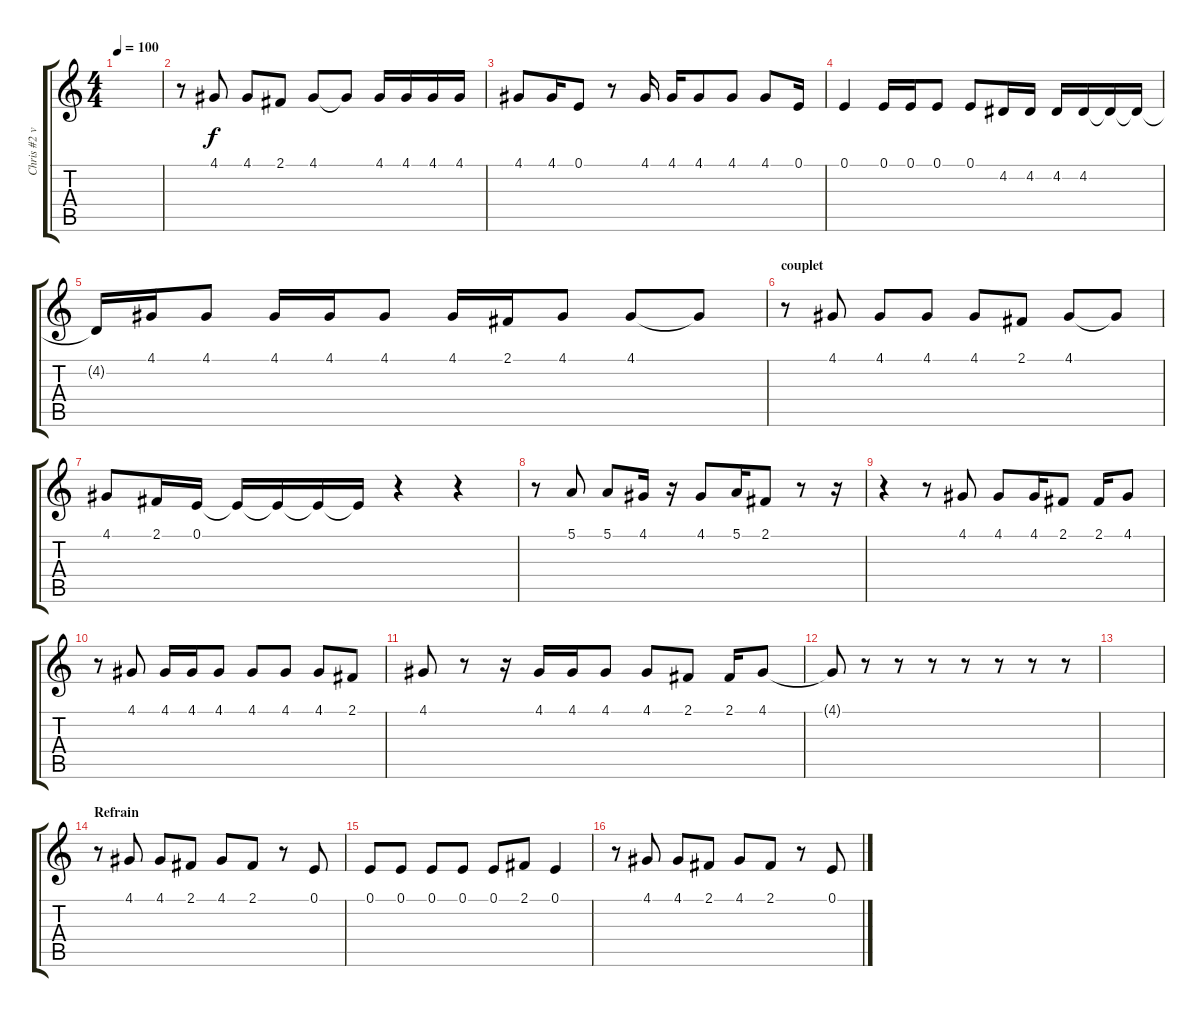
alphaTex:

\track ("Chris #2 vocals" "Chris #2 v") {instrument synthbrass2}
\staff {score tabs}
\tuning (E4 B3 G3 D3 A2 E2) {hide}
\ts (4 4)
\tempo 100
\clef g2
\ks c
|
r.8 4.1.8 4.1.8 2.1.8 4.1.8 4.1{t}.8 4.1.16 4.1.16 4.1.16 4.1.16 |
4.1.8 4.1.16 0.1.8 r.8 4.1.16 4.1.16 4.1.8 4.1.8 4.1.8 0.1.16 |
0.1.4 0.1.16 0.1.16 0.1.8 0.1.8 4.2.16 4.2.16 4.2.16 4.2.16 4.2{t}.16 4.2{t}.16 |
4.2{t}.16 4.1.16 4.1.8 4.1.16 4.1.16 4.1.8 4.1.16 2.1.16 4.1.8 4.1.8 4.1{t}.8 |
\section ("" "couplet")
r.8 4.1.8 4.1.8 4.1.8 4.1.8 2.1.8 4.1.8 4.1{t}.8 |
4.1.8 2.1.16 0.1.16 0.1{t}.16 0.1{t}.16 0.1{t}.16 0.1{t}.16 r.4 r.4 |
r.8 5.1.8 5.1.8 4.1.16 r.16 4.1.8 5.1.16 2.1.8 r.8 r.16 |
r.4 r.8 4.1.8 4.1.8 4.1.16 2.1.8 2.1.16 4.1.8 |
r.8 4.1.8 4.1.16 4.1.16 4.1.8 4.1.8 4.1.8 4.1.8 2.1.8 |
4.1.8 r.8 r.16 4.1.16 4.1.16 4.1.8 4.1.8 2.1.8 2.1.16 4.1.8 |
4.1{t}.8 r.8 r.8 r.8 r.8 r.8 r.8 r.8 |
|
\section ("" "Refrain")
r.8 4.1.8 4.1.8 2.1.8 4.1.8 2.1.8 r.8 0.1.8 |
0.1.8 0.1.8 0.1.8 0.1.8 0.1.8 2.1.8 0.1.4 |
r.8 4.1.8 4.1.8 2.1.8 4.1.8 2.1.8 r.8 0.1.8
